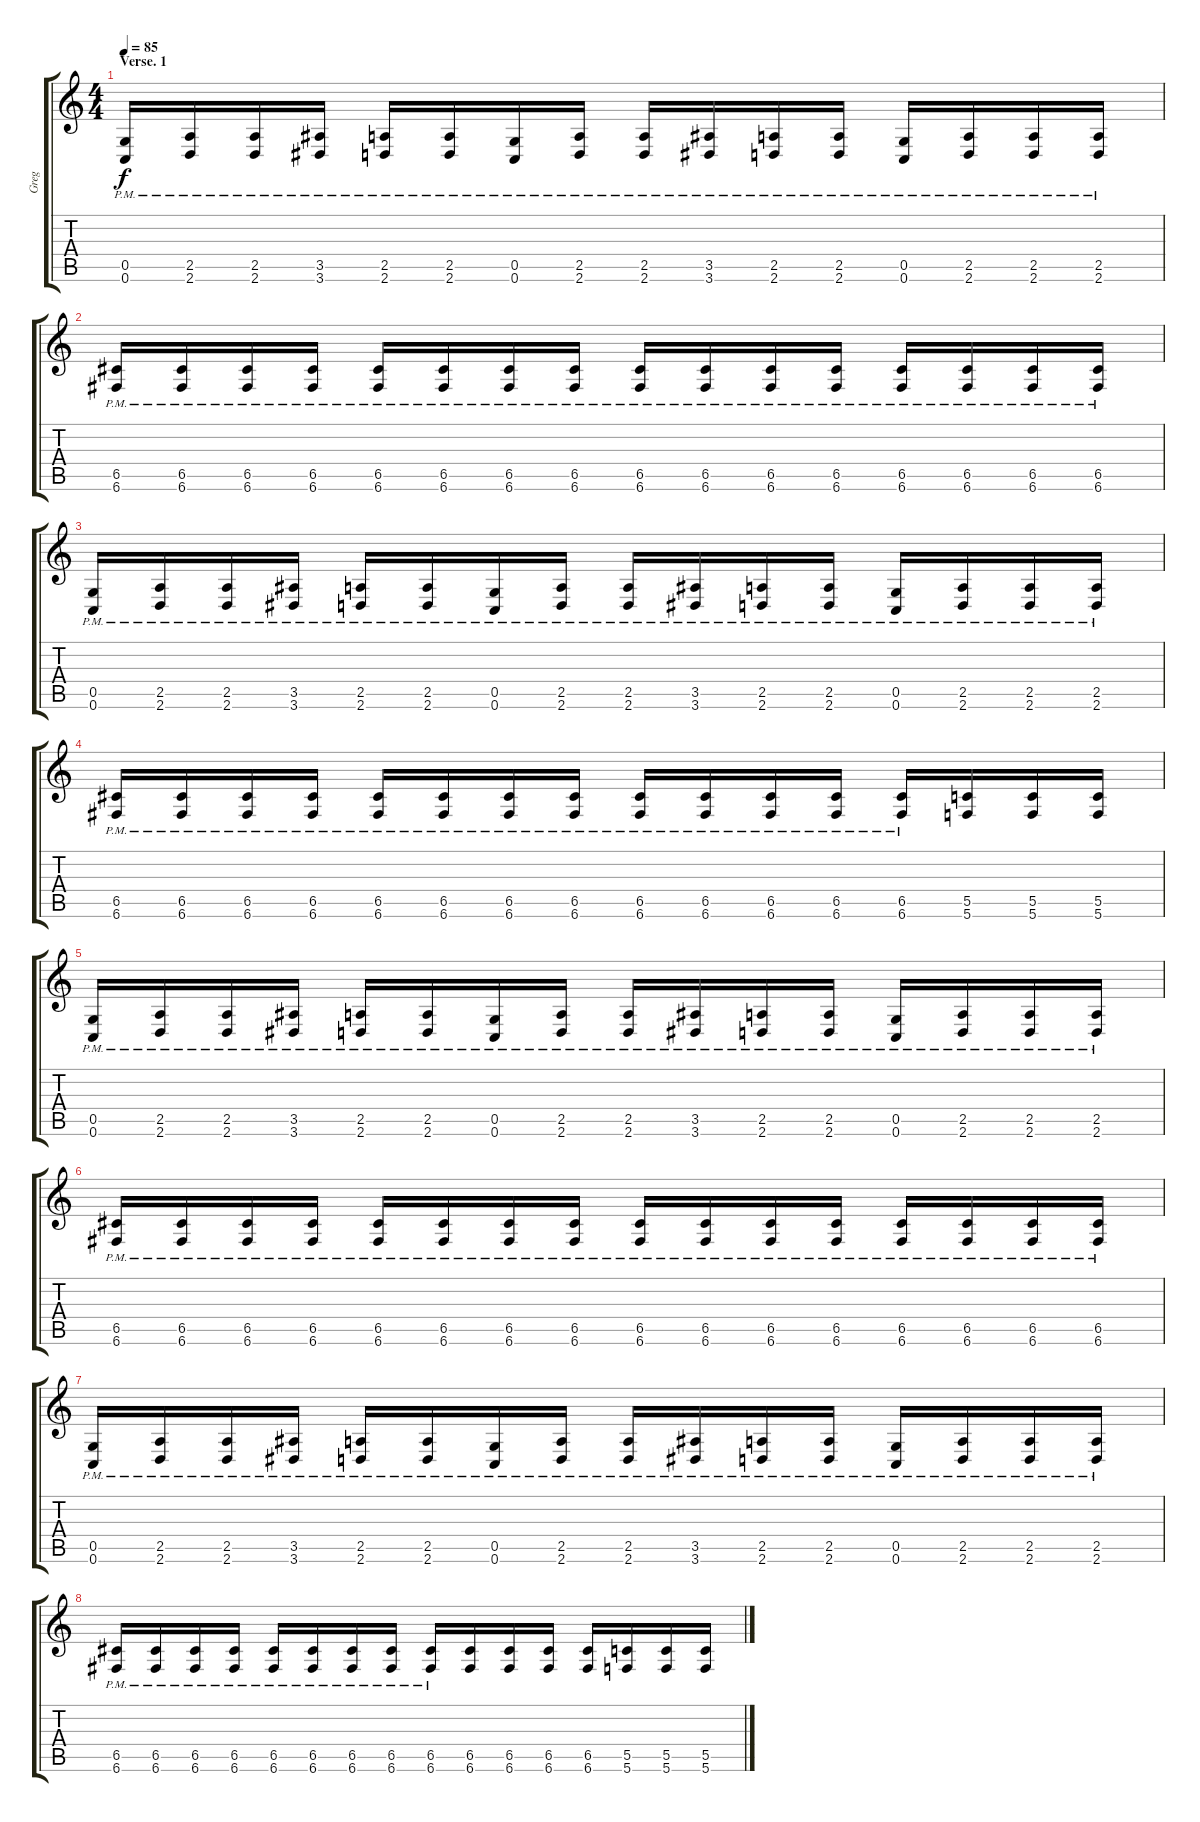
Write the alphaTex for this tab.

\track ("Greg" "Greg") {instrument distortionguitar}
\staff {score tabs}
\tuning (D4 A3 F3 C3 G2 C2) {hide}
\ts (4 4)
\section ("" "Verse. 1")
\tempo 85
\clef g2
\ks c
(0.5{pm} 0.6{pm}).16{dy f} (2.5{pm} 2.6{pm}).16 (2.5{pm} 2.6{pm}).16 (3.5{pm} 3.6{pm}).16 (2.5{pm} 2.6{pm}).16 (2.5{pm} 2.6{pm}).16 (0.5{pm} 0.6{pm}).16 (2.5{pm} 2.6{pm}).16 (2.5{pm} 2.6{pm}).16 (3.5{pm} 3.6{pm}).16 (2.5{pm} 2.6{pm}).16 (2.5{pm} 2.6{pm}).16 (0.5{pm} 0.6{pm}).16 (2.5{pm} 2.6{pm}).16 (2.5{pm} 2.6{pm}).16 (2.5{pm} 2.6{pm}).16 |
(6.5{pm} 6.6{pm}).16 (6.5{pm} 6.6{pm}).16 (6.5{pm} 6.6{pm}).16 (6.5{pm} 6.6{pm}).16 (6.5{pm} 6.6{pm}).16 (6.5{pm} 6.6{pm}).16 (6.5{pm} 6.6{pm}).16 (6.5{pm} 6.6{pm}).16 (6.5{pm} 6.6{pm}).16 (6.5{pm} 6.6{pm}).16 (6.5{pm} 6.6{pm}).16 (6.5{pm} 6.6{pm}).16 (6.5{pm} 6.6{pm}).16 (6.5{pm} 6.6{pm}).16 (6.5{pm} 6.6{pm}).16 (6.5{pm} 6.6{pm}).16 |
(0.5{pm} 0.6{pm}).16 (2.5{pm} 2.6{pm}).16 (2.5{pm} 2.6{pm}).16 (3.5{pm} 3.6{pm}).16 (2.5{pm} 2.6{pm}).16 (2.5{pm} 2.6{pm}).16 (0.5{pm} 0.6{pm}).16 (2.5{pm} 2.6{pm}).16 (2.5{pm} 2.6{pm}).16 (3.5{pm} 3.6{pm}).16 (2.5{pm} 2.6{pm}).16 (2.5{pm} 2.6{pm}).16 (0.5{pm} 0.6{pm}).16 (2.5{pm} 2.6{pm}).16 (2.5{pm} 2.6{pm}).16 (2.5{pm} 2.6{pm}).16 |
(6.5{pm} 6.6{pm}).16 (6.5{pm} 6.6{pm}).16 (6.5{pm} 6.6{pm}).16 (6.5{pm} 6.6{pm}).16 (6.5{pm} 6.6{pm}).16 (6.5{pm} 6.6{pm}).16 (6.5{pm} 6.6{pm}).16 (6.5{pm} 6.6{pm}).16 (6.5{pm} 6.6{pm}).16 (6.5{pm} 6.6).16 (6.5{pm} 6.6{pm}).16 (6.5{pm} 6.6{pm}).16 (6.5{pm} 6.6{pm}).16 (5.5 5.6).16 (5.5 5.6).16 (5.5 5.6).16 |
(0.5{pm} 0.6{pm}).16 (2.5{pm} 2.6{pm}).16 (2.5{pm} 2.6{pm}).16 (3.5{pm} 3.6{pm}).16 (2.5{pm} 2.6{pm}).16 (2.5{pm} 2.6{pm}).16 (0.5{pm} 0.6{pm}).16 (2.5{pm} 2.6{pm}).16 (2.5{pm} 2.6{pm}).16 (3.5{pm} 3.6{pm}).16 (2.5{pm} 2.6{pm}).16 (2.5{pm} 2.6{pm}).16 (0.5{pm} 0.6{pm}).16 (2.5{pm} 2.6{pm}).16 (2.5{pm} 2.6{pm}).16 (2.5{pm} 2.6{pm}).16 |
(6.5{pm} 6.6{pm}).16 (6.5{pm} 6.6{pm}).16 (6.5{pm} 6.6{pm}).16 (6.5{pm} 6.6{pm}).16 (6.5{pm} 6.6{pm}).16 (6.5{pm} 6.6{pm}).16 (6.5{pm} 6.6{pm}).16 (6.5{pm} 6.6{pm}).16 (6.5{pm} 6.6{pm}).16 (6.5{pm} 6.6{pm}).16 (6.5{pm} 6.6{pm}).16 (6.5{pm} 6.6{pm}).16 (6.5{pm} 6.6{pm}).16 (6.5{pm} 6.6{pm}).16 (6.5{pm} 6.6{pm}).16 (6.5{pm} 6.6{pm}).16 |
(0.5{pm} 0.6{pm}).16 (2.5{pm} 2.6{pm}).16 (2.5{pm} 2.6{pm}).16 (3.5{pm} 3.6{pm}).16 (2.5{pm} 2.6{pm}).16 (2.5{pm} 2.6{pm}).16 (0.5{pm} 0.6{pm}).16 (2.5{pm} 2.6{pm}).16 (2.5{pm} 2.6{pm}).16 (3.5{pm} 3.6{pm}).16 (2.5{pm} 2.6{pm}).16 (2.5{pm} 2.6{pm}).16 (0.5{pm} 0.6{pm}).16 (2.5{pm} 2.6{pm}).16 (2.5{pm} 2.6{pm}).16 (2.5{pm} 2.6{pm}).16 |
(6.5{pm} 6.6{pm}).16 (6.5{pm} 6.6{pm}).16 (6.5{pm} 6.6{pm}).16 (6.5{pm} 6.6{pm}).16 (6.5{pm} 6.6{pm}).16 (6.5{pm} 6.6{pm}).16 (6.5{pm} 6.6{pm}).16 (6.5{pm} 6.6{pm}).16 (6.5{pm} 6.6{pm}).16 (6.5 6.6).16 (6.5 6.6).16 (6.5 6.6).16 (6.5 6.6).16 (5.5 5.6).16 (5.5 5.6).16 (5.5 5.6).16
